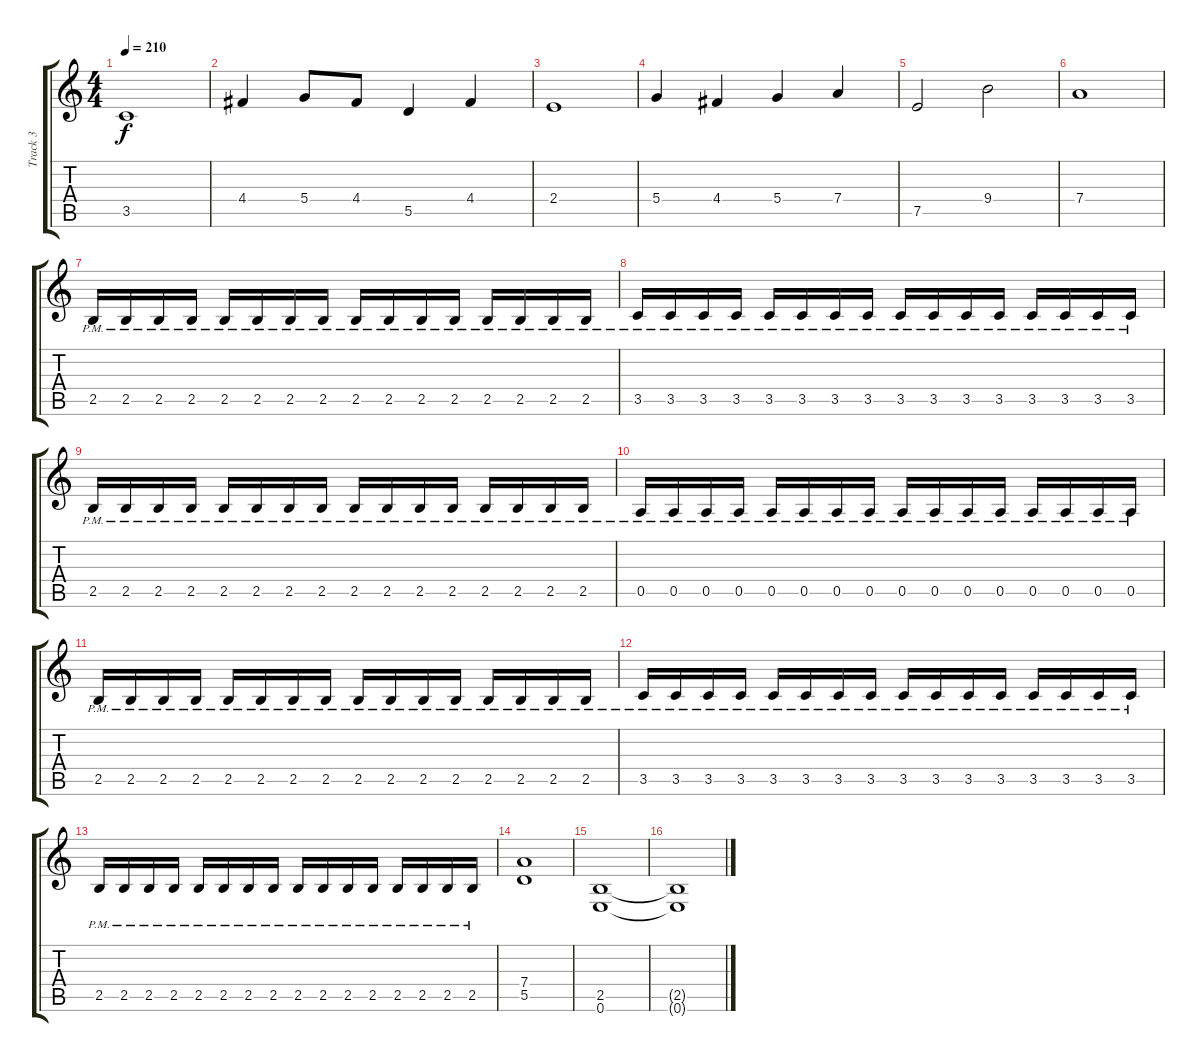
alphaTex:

\track ("Track 3" "Track 3") {instrument overdrivenguitar}
\staff {score tabs}
\tuning (E4 B3 G3 D3 A2 E2) {hide}
\ts (4 4)
\tempo 210
\clef g2
\ks c
3.5.1{dy f} |
4.4.4 5.4.8 4.4.8 5.5.4 4.4.4 |
2.4.1 |
5.4.4 4.4.4 5.4.4 7.4.4 |
7.5.2 9.4.2 |
7.4.1 |
2.5{pm}.16 2.5{pm}.16 2.5{pm}.16 2.5{pm}.16 2.5{pm}.16 2.5{pm}.16 2.5{pm}.16 2.5{pm}.16 2.5{pm}.16 2.5{pm}.16 2.5{pm}.16 2.5{pm}.16 2.5{pm}.16 2.5{pm}.16 2.5{pm}.16 2.5{pm}.16 |
3.5{pm}.16 3.5{pm}.16 3.5{pm}.16 3.5{pm}.16 3.5{pm}.16 3.5{pm}.16 3.5{pm}.16 3.5{pm}.16 3.5{pm}.16 3.5{pm}.16 3.5{pm}.16 3.5{pm}.16 3.5{pm}.16 3.5{pm}.16 3.5{pm}.16 3.5{pm}.16 |
2.5{pm}.16 2.5{pm}.16 2.5{pm}.16 2.5{pm}.16 2.5{pm}.16 2.5{pm}.16 2.5{pm}.16 2.5{pm}.16 2.5{pm}.16 2.5{pm}.16 2.5{pm}.16 2.5{pm}.16 2.5{pm}.16 2.5{pm}.16 2.5{pm}.16 2.5{pm}.16 |
0.5{pm}.16 0.5{pm}.16 0.5{pm}.16 0.5{pm}.16 0.5{pm}.16 0.5{pm}.16 0.5{pm}.16 0.5{pm}.16 0.5{pm}.16 0.5{pm}.16 0.5{pm}.16 0.5{pm}.16 0.5{pm}.16 0.5{pm}.16 0.5{pm}.16 0.5{pm}.16 |
2.5{pm}.16 2.5{pm}.16 2.5{pm}.16 2.5{pm}.16 2.5{pm}.16 2.5{pm}.16 2.5{pm}.16 2.5{pm}.16 2.5{pm}.16 2.5{pm}.16 2.5{pm}.16 2.5{pm}.16 2.5{pm}.16 2.5{pm}.16 2.5{pm}.16 2.5{pm}.16 |
3.5{pm}.16 3.5{pm}.16 3.5{pm}.16 3.5{pm}.16 3.5{pm}.16 3.5{pm}.16 3.5{pm}.16 3.5{pm}.16 3.5{pm}.16 3.5{pm}.16 3.5{pm}.16 3.5{pm}.16 3.5{pm}.16 3.5{pm}.16 3.5{pm}.16 3.5{pm}.16 |
2.5{pm}.16 2.5{pm}.16 2.5{pm}.16 2.5{pm}.16 2.5{pm}.16 2.5{pm}.16 2.5{pm}.16 2.5{pm}.16 2.5{pm}.16 2.5{pm}.16 2.5{pm}.16 2.5{pm}.16 2.5{pm}.16 2.5{pm}.16 2.5{pm}.16 2.5{pm}.16 |
(7.4 5.5).1 |
(2.5 0.6).1 |
(2.5{t} 0.6{t}).1
